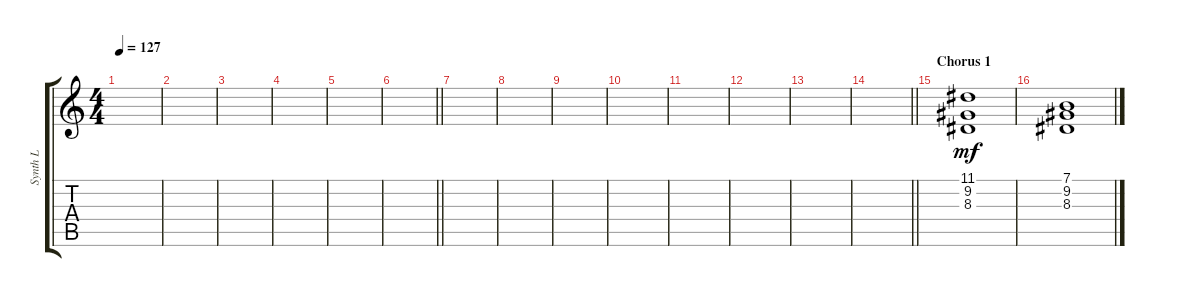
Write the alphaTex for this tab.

\track ("Synth L" "Synth L") {instrument pad4choir}
\staff {score tabs}
\tuning (E4 B3 G3 D3 A2 E2) {hide}
\ts (4 4)
\tempo 127
\clef g2
\ks c
|
|
|
|
|
\barLineRight lightlight
|
|
|
|
|
|
|
|
\barLineRight lightlight
|
\section ("" "Chorus 1")
(11.1 9.2 8.3).1{dy mf} |
(7.1 9.2 8.3).1
